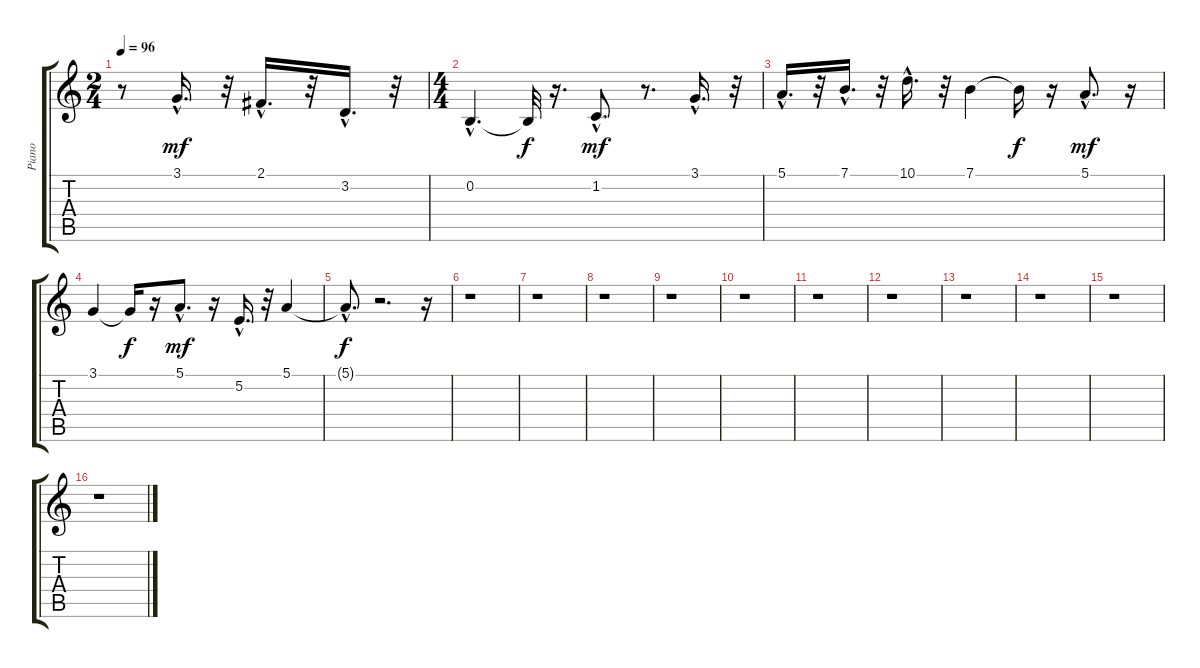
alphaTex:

\track ("Piano" "Piano") {instrument acousticgrandpiano}
\staff {score tabs}
\tuning (E4 B3 G3 D3 A2 E2) {hide}
\ts (2 4)
\tempo 96
\clef g2
\ks c
r.8{dy mf instrument acousticgrandpiano} 3.1{hac}.16{d} r.32 2.1{hac}.16{d} r.32 3.2{hac}.16{d} r.32 |
\ts (4 4)
0.2{hac}.4{d} 0.2{t}.32{dy f} r.16{d} 1.2{hac}.8{d dy mf} r.8{d} 3.1{hac}.16{d} r.32 |
5.1{hac}.16{d} r.32 7.1{hac}.16{d} r.32 10.1{hac}.16{d} r.32 7.1.4 7.1{t}.16{dy f} r.16 5.1{hac}.8{d dy mf} r.16 |
3.1.4 3.1{t}.16{dy f} r.16 5.1{hac}.8{d dy mf} r.16 5.2{hac}.16{d} r.32 5.1.4 |
5.1{hac t}.8{d dy f} r.2{d} r.16 |
r.1 |
r.1 |
r.1 |
r.1 |
r.1 |
r.1 |
r.1 |
r.1 |
r.1 |
r.1 |
r.1
